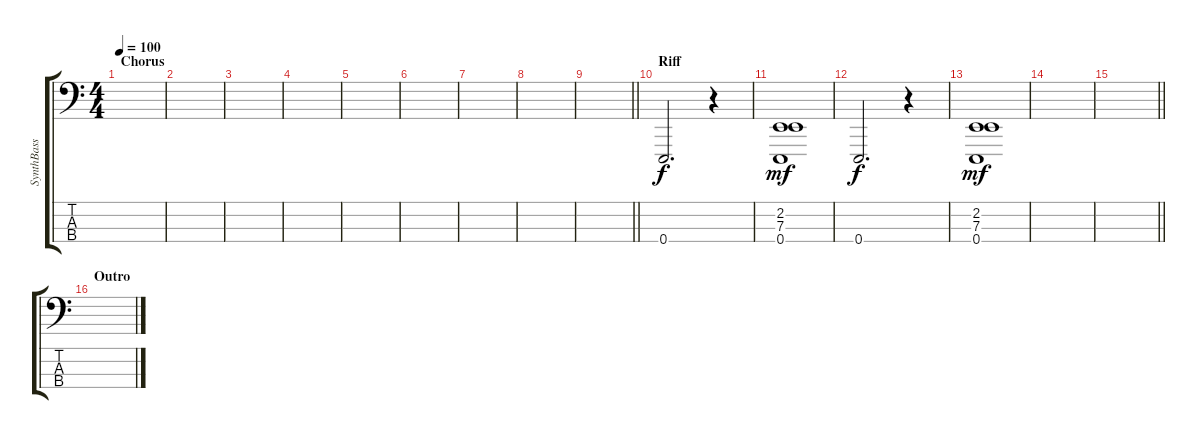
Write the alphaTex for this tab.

\track ("SynthBass" "SynthBass") {instrument lead8bassandlead}
\staff {score tabs}
\tuning (G2 D2 A1 E1) {hide}
\ts (4 4)
\section ("" "Chorus")
\tempo 100
\clef f4
\ks c
|
|
|
|
|
|
|
|
\barLineRight lightlight
|
\section ("" "Riff")
0.4.2{d volume 8} r.4{volume 10} |
(2.2 7.3 0.4).1{dy mf} |
0.4.2{d dy f volume 8} r.4{volume 10} |
(2.2 7.3 0.4).1{dy mf} |
|
\barLineRight lightlight
|
\section ("" "Outro")
